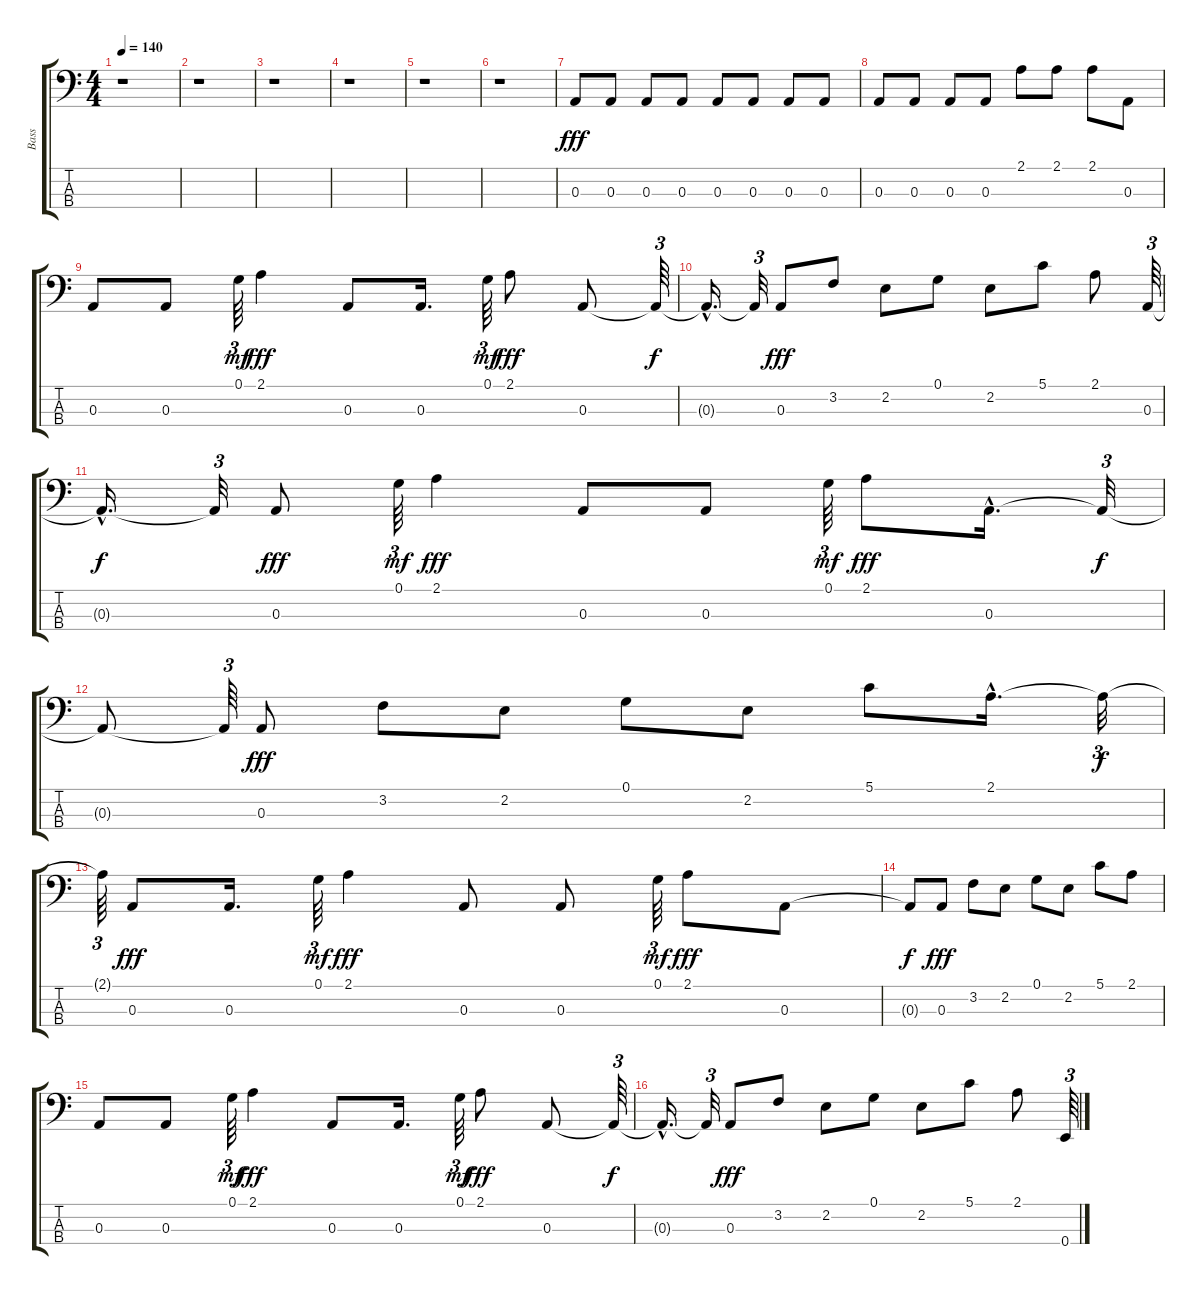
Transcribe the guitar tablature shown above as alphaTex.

\track ("Bass" "Bass") {instrument electricbassfinger}
\staff {score tabs}
\tuning (G2 D2 A1 E1) {hide}
\ts (4 4)
\tempo 140
\clef f4
\ks c
r.1{dy fff instrument electricbassfinger} |
r.1 |
r.1 |
r.1 |
r.1 |
r.1 |
0.3.8 0.3.8 0.3.8 0.3.8 0.3.8 0.3.8 0.3.8 0.3.8 |
0.3.8 0.3.8 0.3.8 0.3.8 2.1.8 2.1.8 2.1.8 0.3.8 |
0.3.8 0.3.8 0.1.64{tu (3 2) dy mf} 2.1.4{dy fff} 0.3.8 0.3.16{d} 0.1.64{tu (3 2) dy mf} 2.1.8{dy fff} 0.3.8 0.3{t}.64{tu (3 2) dy f} |
0.3{hac t}.16{d} 0.3{t}.32{tu (3 2)} 0.3.8{dy fff} 3.2.8 2.2.8 0.1.8 2.2.8 5.1.8 2.1.8 0.3.64{tu (3 2)} |
0.3{hac t}.16{d dy f} 0.3{t}.32{tu (3 2)} 0.3.8{dy fff} 0.1.64{tu (3 2) dy mf} 2.1.4{dy fff} 0.3.8 0.3.8 0.1.64{tu (3 2) dy mf} 2.1.8{dy fff} 0.3{hac}.16{d} 0.3{t}.32{tu (3 2) dy f} |
0.3{t}.8 0.3{t}.64{tu (3 2)} 0.3.8{dy fff} 3.2.8 2.2.8 0.1.8 2.2.8 5.1.8 2.1{hac}.16{d} 2.1{t}.32{tu (3 2) dy f} |
2.1{t}.64{tu (3 2)} 0.3.8{dy fff} 0.3.16{d} 0.1.64{tu (3 2) dy mf} 2.1.4{dy fff} 0.3.8 0.3.8 0.1.64{tu (3 2) dy mf} 2.1.8{dy fff} 0.3.8 |
0.3{t}.8{dy f} 0.3.8{dy fff} 3.2.8 2.2.8 0.1.8 2.2.8 5.1.8 2.1.8 |
0.3.8 0.3.8 0.1.64{tu (3 2) dy mf} 2.1.4{dy fff} 0.3.8 0.3.16{d} 0.1.64{tu (3 2) dy mf} 2.1.8{dy fff} 0.3.8 0.3{t}.64{tu (3 2) dy f} |
0.3{hac t}.16{d} 0.3{t}.32{tu (3 2)} 0.3.8{dy fff} 3.2.8 2.2.8 0.1.8 2.2.8 5.1.8 2.1.8 0.4.64{tu (3 2)}
